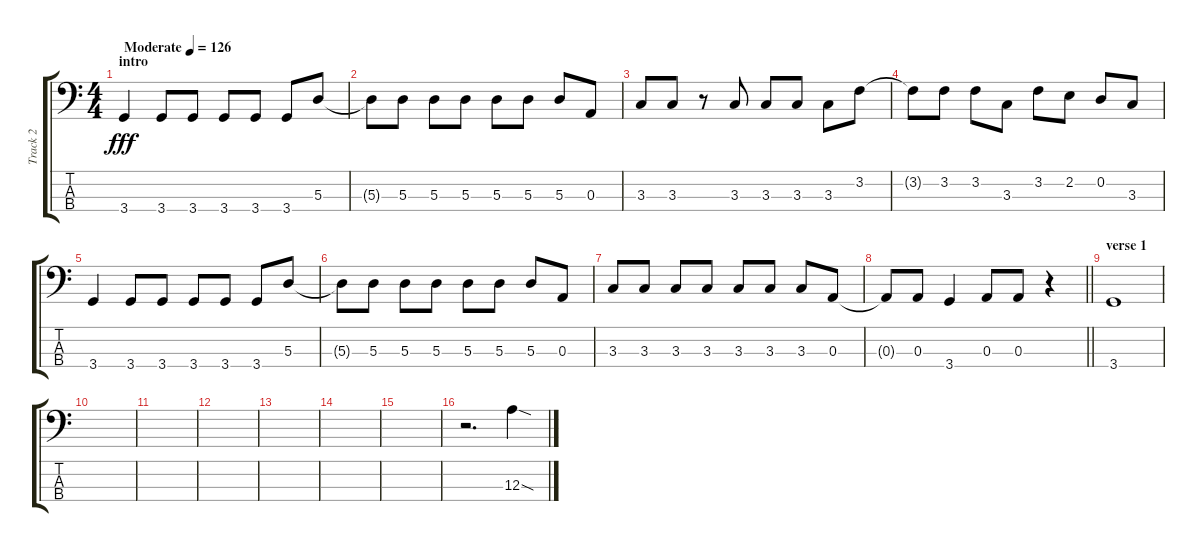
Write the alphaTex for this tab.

\track ("Track 2" "Track 2") {instrument electricbassfinger}
\staff {score tabs}
\tuning (G2 D2 A1 E1) {hide}
\ts (4 4)
\section ("" "intro")
\tempo (126 "Moderate")
\clef f4
\ks c
3.4.4{dy fff instrument electricbassfinger} 3.4.8 3.4.8 3.4.8 3.4.8 3.4.8 5.3.8 |
5.3{t}.8 5.3.8 5.3.8 5.3.8 5.3.8 5.3.8 5.3.8 0.3.8 |
3.3.8 3.3.8 r.8 3.3.8 3.3.8 3.3.8 3.3.8 3.2.8 |
3.2{t}.8 3.2.8 3.2.8 3.3.8 3.2.8 2.2.8 0.2.8 3.3.8 |
3.4.4 3.4.8 3.4.8 3.4.8 3.4.8 3.4.8 5.3.8 |
5.3{t}.8 5.3.8 5.3.8 5.3.8 5.3.8 5.3.8 5.3.8 0.3.8 |
3.3.8 3.3.8 3.3.8 3.3.8 3.3.8 3.3.8 3.3.8 0.3.8 |
\barLineRight lightlight
0.3{t}.8 0.3.8 3.4.4 0.3.8 0.3.8 r.4 |
\section ("" "verse 1")
3.4.1 |
|
|
|
|
|
|
r.2{d} 12.3{sod}.4
